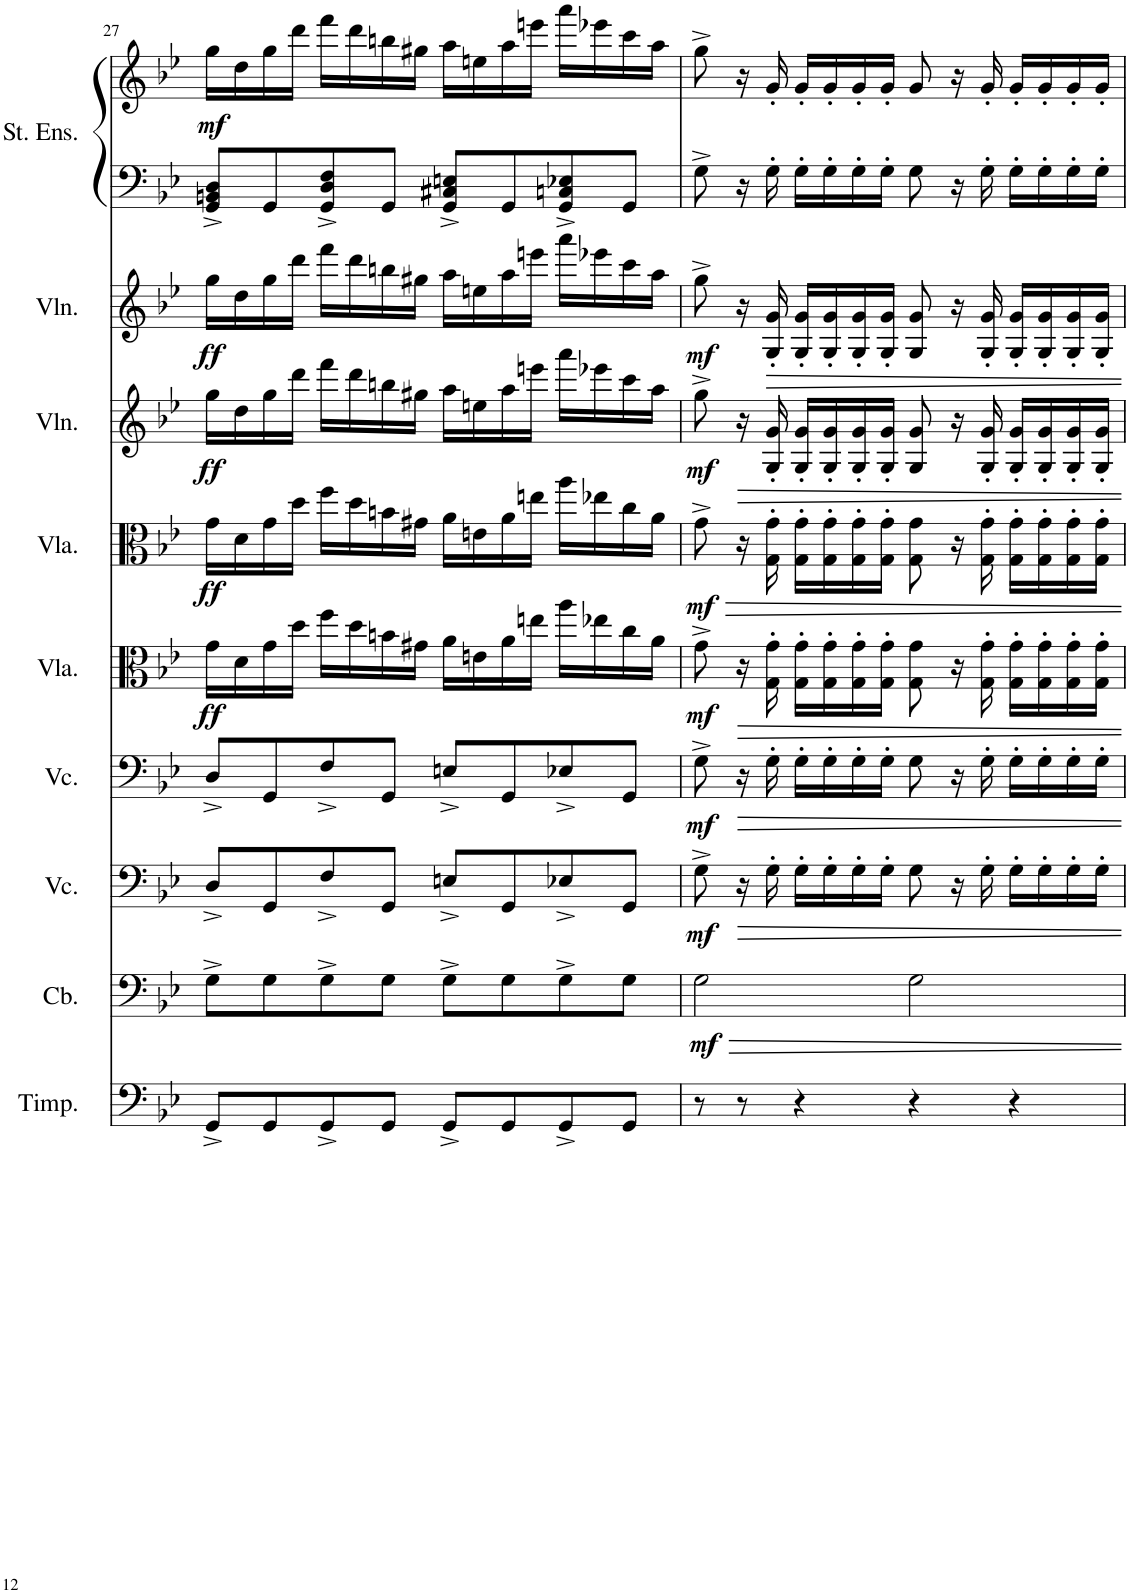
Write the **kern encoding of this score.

**kern	**kern	**dynam	**kern	**dynam	**kern	**dynam	**kern	**dynam	**kern	**dynam	**kern	**dynam	**kern	**dynam	**kern	**kern	**dynam
*part9	*part8	*part8	*part7	*part7	*part6	*part6	*part5	*part5	*part4	*part4	*part3	*part3	*part2	*part2	*part1	*part1	*part1
*staff10	*staff9	*staff9	*staff8	*staff8	*staff7	*staff7	*staff6	*staff6	*staff5	*staff5	*staff4	*staff4	*staff3	*staff3	*staff2	*staff1	*staff1/2
*I"Timpani	*I"Contrabass	*	*I"Cello 2	*	*I"Cello 1	*	*I"Viola 2	*	*I"Viola	*	*I"Violin 2	*	*I"Violin	*	*I"Strings	*	*
*I'Timp.	*I'Cb.	*	*	*	*	*	*I'Vla.	*	*I'Vla.	*	*I'Vln.	*	*I'Vln.	*	*	*	*
!!LO:PB:g=z
*clefF4	*clefF4	*	*clefF4	*	*clefF4	*	*clefC3	*	*clefC3	*	*clefG2	*	*clefG2	*	*clefF4	*clefG2	*
*	*Trd7c12	*	*	*	*	*	*	*	*	*	*	*	*	*	*	*	*
*k[b-e-]	*k[b-e-]	*	*k[b-e-]	*	*k[b-e-]	*	*k[b-e-]	*	*k[b-e-]	*	*k[b-e-]	*	*k[b-e-]	*	*k[b-e-]	*k[b-e-]	*
*M4/4	*M4/4	*	*M4/4	*	*M4/4	*	*M4/4	*	*M4/4	*	*M4/4	*	*M4/4	*	*M4/4	*M4/4	*
=27	=27	=27	=27	=27	=27	=27	=27	=27	=27	=27	=27	=27	=27	=27	=27	=27	=27
!	!	!	!	!	!	!	!	!LO:DY:b	!	!LO:DY:b	!	!LO:DY:b	!	!LO:DY:b	!	!	!LO:DY:b
8GG^/L	8G^\L	.	8D^/L	.	8D^/L	.	16g\LL	ff	16g\LL	ff	16gg\LL	ff	16gg\LL	ff	8GG/^ 8BBn/^ 8D/^L	16gg\LL	mf
.	.	.	.	.	.	.	16d\	.	16d\	.	16dd\	.	16dd\	.	.	16dd\	.
8GG/	8G\	.	8GG/	.	8GG/	.	16g\	.	16g\	.	16gg\	.	16gg\	.	8GG/	16gg\	.
.	.	.	.	.	.	.	16dd\JJ	.	16dd\JJ	.	16ddd\JJ	.	16ddd\JJ	.	.	16ddd\JJ	.
8GG^/	8G^\	.	8F^/	.	8F^/	.	16ff\LL	.	16ff\LL	.	16fff\LL	.	16fff\LL	.	8GG/^ 8D/^ 8F/^	16fff\LL	.
.	.	.	.	.	.	.	16dd\	.	16dd\	.	16ddd\	.	16ddd\	.	.	16ddd\	.
8GG/J	8G\J	.	8GG/J	.	8GG/J	.	16bn\	.	16bn\	.	16bbn\	.	16bbn\	.	8GG/J	16bbn\	.
.	.	.	.	.	.	.	16g#X\JJ	.	16g#X\JJ	.	16gg#X\JJ	.	16gg#X\JJ	.	.	16gg#X\JJ	.
8GG^/L	8G^\L	.	8En^/L	.	8En^/L	.	16a\LL	.	16a\LL	.	16aa\LL	.	16aa\LL	.	8GG/^ 8C#X/^ 8En/^L	16aa\LL	.
.	.	.	.	.	.	.	16en\	.	16en\	.	16een\	.	16een\	.	.	16een\	.
8GG/	8G\	.	8GG/	.	8GG/	.	16a\	.	16a\	.	16aa\	.	16aa\	.	8GG/	16aa\	.
.	.	.	.	.	.	.	16een\JJ	.	16een\JJ	.	16eeen\JJ	.	16eeen\JJ	.	.	16eeen\JJ	.
8GG^/	8G^\	.	8E-X^/	.	8E-X^/	.	16aa\LL	.	16aa\LL	.	16aaa\LL	.	16aaa\LL	.	8GG/^ 8Cn/^ 8E-X/^	16aaa\LL	.
.	.	.	.	.	.	.	16ee-X\	.	16ee-X\	.	16eee-X\	.	16eee-X\	.	.	16eee-X\	.
8GG/J	8G\J	.	8GG/J	.	8GG/J	.	16cc\	.	16cc\	.	16ccc\	.	16ccc\	.	8GG/J	16ccc\	.
.	.	.	.	.	.	.	16a\JJ	.	16a\JJ	.	16aa\JJ	.	16aa\JJ	.	.	16aa\JJ	.
=28	=28	=28	=28	=28	=28	=28	=28	=28	=28	=28	=28	=28	=28	=28	=28	=28	=28
!	!	!LO:DY:b	!	!LO:DY:b	!	!LO:DY:b	!	!LO:DY:b	!	!LO:DY:b	!	!LO:DY:b	!	!LO:DY:b	!	!	!
8r	2G\	mf	8G^\	mf	8G^\	mf	8g^\	mf	8g^\	mf	8gg^\	mf	8gg^\	mf	8G^\	8gg^\	.
8r	.	.	16r	.	16r	.	16r	.	16r	.	16r	.	16r	.	16r	16r	.
.	.	.	16G'\	.	16G'\	.	16G\' 16g\'	.	16G\' 16g\'	.	16G/' 16g/'	.	16G/' 16g/'	.	16G'\	16g'/	.
4r	.	.	16G'\LL	.	16G'\LL	.	16G\' 16g\'LL	.	16G\' 16g\'LL	.	16G/' 16g/'LL	.	16G/' 16g/'LL	.	16G'\LL	16g'/LL	.
.	.	.	16G'\	.	16G'\	.	16G\' 16g\'	.	16G\' 16g\'	.	16G/' 16g/'	.	16G/' 16g/'	.	16G'\	16g'/	.
.	.	.	16G'\	.	16G'\	.	16G\' 16g\'	.	16G\' 16g\'	.	16G/' 16g/'	.	16G/' 16g/'	.	16G'\	16g'/	.
.	.	.	16G'\JJ	.	16G'\JJ	.	16G\' 16g\'JJ	.	16G\' 16g\'JJ	.	16G/' 16g/'JJ	.	16G/' 16g/'JJ	.	16G'\JJ	16g'/JJ	.
4r	2G\	.	8G\	.	8G\	.	8G\ 8g\	.	8G\ 8g\	.	8G/ 8g/	.	8G/ 8g/	.	8G\	8g/	.
.	.	.	16r	.	16r	.	16r	.	16r	.	16r	.	16r	.	16r	16r	.
.	.	.	16G'\	.	16G'\	.	16G\' 16g\'	.	16G\' 16g\'	.	16G/' 16g/'	.	16G/' 16g/'	.	16G'\	16g'/	.
4r	.	.	16G'\LL	.	16G'\LL	.	16G\' 16g\'LL	.	16G\' 16g\'LL	.	16G/' 16g/'LL	.	16G/' 16g/'LL	.	16G'\LL	16g'/LL	.
.	.	.	16G'\	.	16G'\	.	16G\' 16g\'	.	16G\' 16g\'	.	16G/' 16g/'	.	16G/' 16g/'	.	16G'\	16g'/	.
.	.	.	16G'\	.	16G'\	.	16G\' 16g\'	.	16G\' 16g\'	.	16G/' 16g/'	.	16G/' 16g/'	.	16G'\	16g'/	.
.	.	.	16G'\JJ	.	16G'\JJ	.	16G\' 16g\'JJ	.	16G\' 16g\'JJ	.	16G/' 16g/'JJ	.	16G/' 16g/'JJ	.	16G'\JJ	16g'/JJ	.
=	=	=	=	=	=	=	=	=	=	=	=	=	=	=	=	=	=
*-	*-	*-	*-	*-	*-	*-	*-	*-	*-	*-	*-	*-	*-	*-	*-	*-	*-
